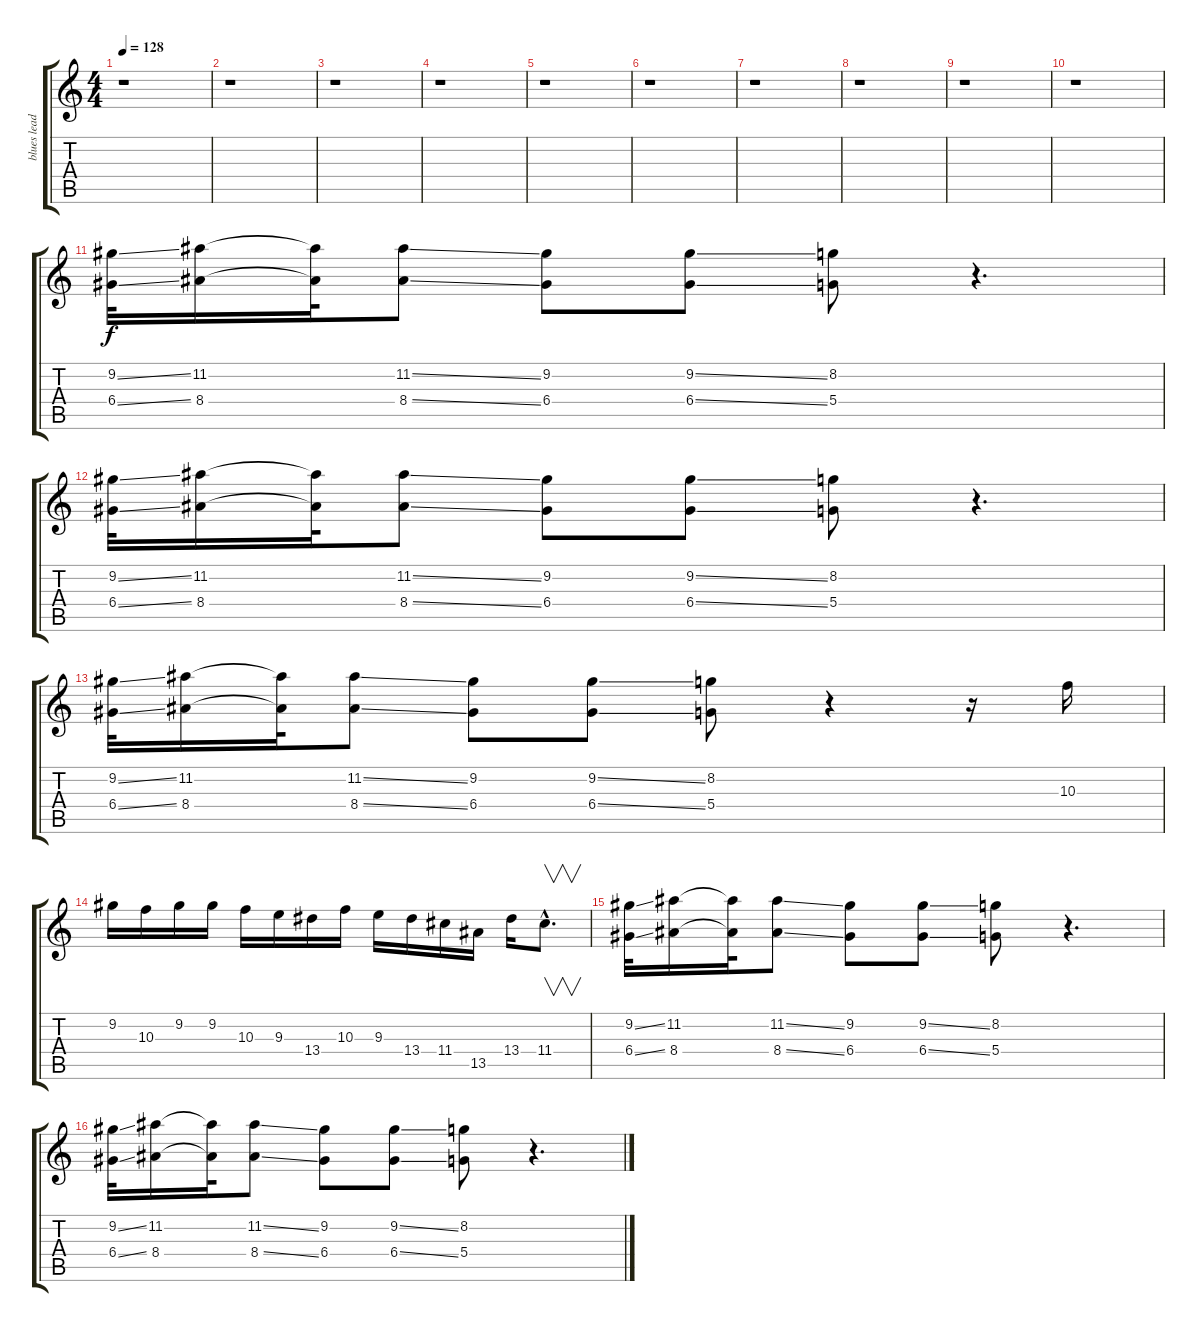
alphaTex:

\track ("blues lead" "blues lead") {instrument distortionguitar}
\staff {score tabs}
\tuning (E4 B3 G3 D3 A2 E2) {hide}
\ts (4 4)
\tempo 128
\clef g2
\ks c
r.1{dy f} |
r.1 |
r.1 |
r.1 |
r.1 |
r.1 |
r.1 |
r.1 |
r.1 |
r.1 |
(9.2{ss} 6.4{ss}).32 (11.2 8.4).16 (11.2{t} 8.4{t}).32 (11.2{ss} 8.4{ss}).8 (9.2 6.4).8 (9.2{ss} 6.4{ss}).8 (8.2 5.4).8 r.4{d} |
(9.2{ss} 6.4{ss}).32 (11.2 8.4).16 (11.2{t} 8.4{t}).32 (11.2{ss} 8.4{ss}).8 (9.2 6.4).8 (9.2{ss} 6.4{ss}).8 (8.2 5.4).8 r.4{d} |
(9.2{ss} 6.4{ss}).32 (11.2 8.4).16 (11.2{t} 8.4{t}).32 (11.2{ss} 8.4{ss}).8 (9.2 6.4).8 (9.2{ss} 6.4{ss}).8 (8.2 5.4).8 r.4 r.16 10.3.16 |
9.2.16 10.3.16 9.2.16 9.2.16 10.3.16 9.3.16 13.4.16 10.3.16 9.3.16 13.4.16 11.4.16 13.5.16 13.4.16 11.4{hac}.8{v d} |
(9.2{ss} 6.4{ss}).32 (11.2 8.4).16 (11.2{t} 8.4{t}).32 (11.2{ss} 8.4{ss}).8 (9.2 6.4).8 (9.2{ss} 6.4{ss}).8 (8.2 5.4).8 r.4{d} |
(9.2{ss} 6.4{ss}).32 (11.2 8.4).16 (11.2{t} 8.4{t}).32 (11.2{ss} 8.4{ss}).8 (9.2 6.4).8 (9.2{ss} 6.4{ss}).8 (8.2 5.4).8 r.4{d}
